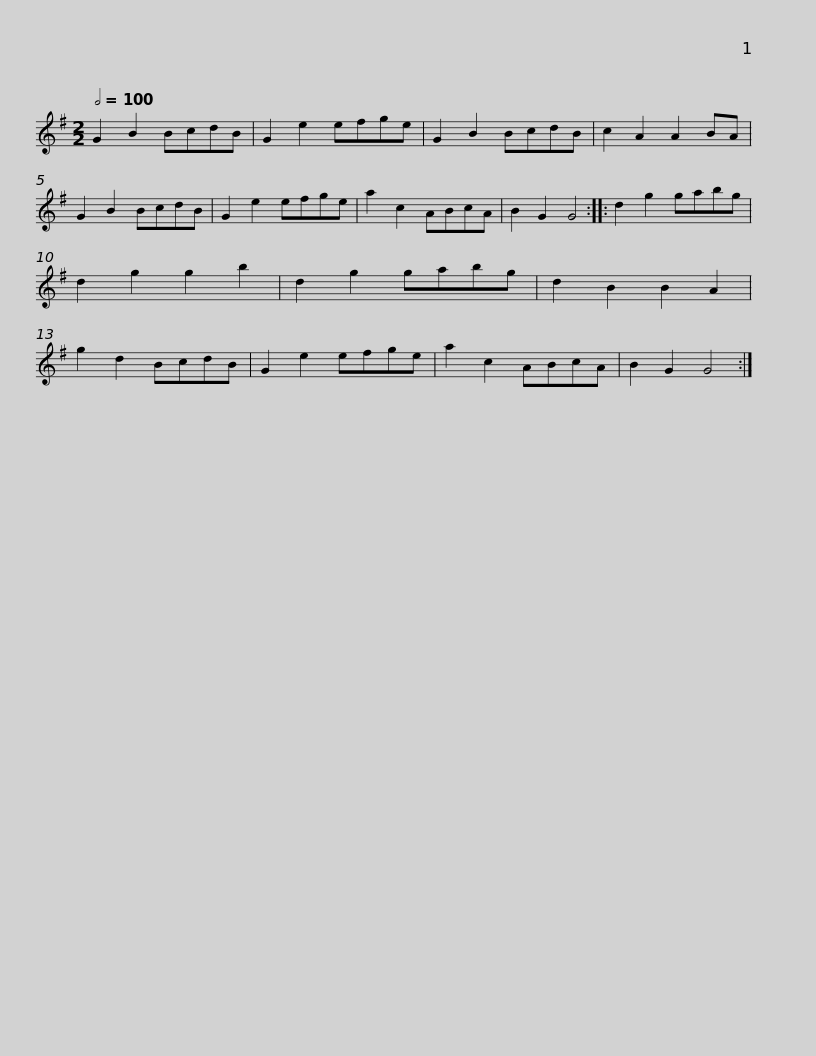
X:1
L:1/8
Q:1/2=100
M:2/2
I:linebreak $
K:G
V:1 treble
V:1
 G2 B2 BcdB | G2 e2 efge | G2 B2 BcdB | c2 A2 A2 BA | G2 B2 BcdB | %5
 G2 e2 efge | a2 c2 ABcA |$ B2 G2 G4 :: d2 g2 gabg | d2 g2 g2 b2 | %10
 d2 g2 gabg | d2 B2 B2 A2 | g2 d2 BcdB | G2 e2 efge |$ a2 c2 ABcA | %15
 B2 G2 G4 :| %16
